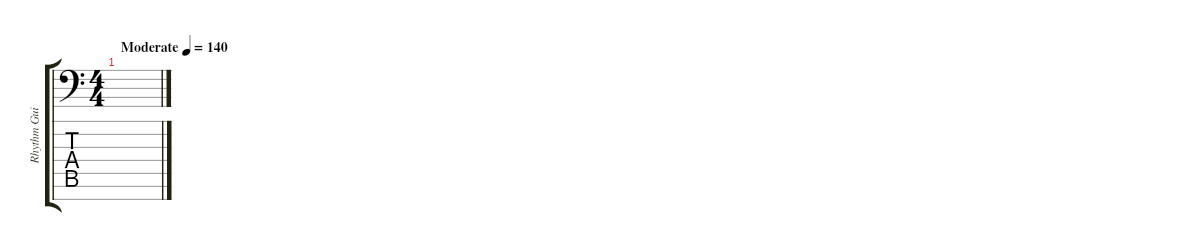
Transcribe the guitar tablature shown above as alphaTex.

\track ("Rhythm Guitar" "Rhythm Gui") {instrument overdrivenguitar}
\staff {score tabs}
\tuning (D4 A3 F3 C3 G2 D2 G1) {hide}
\ts (4 4)
\tempo (140 "Moderate")
\clef f4
\ks c
